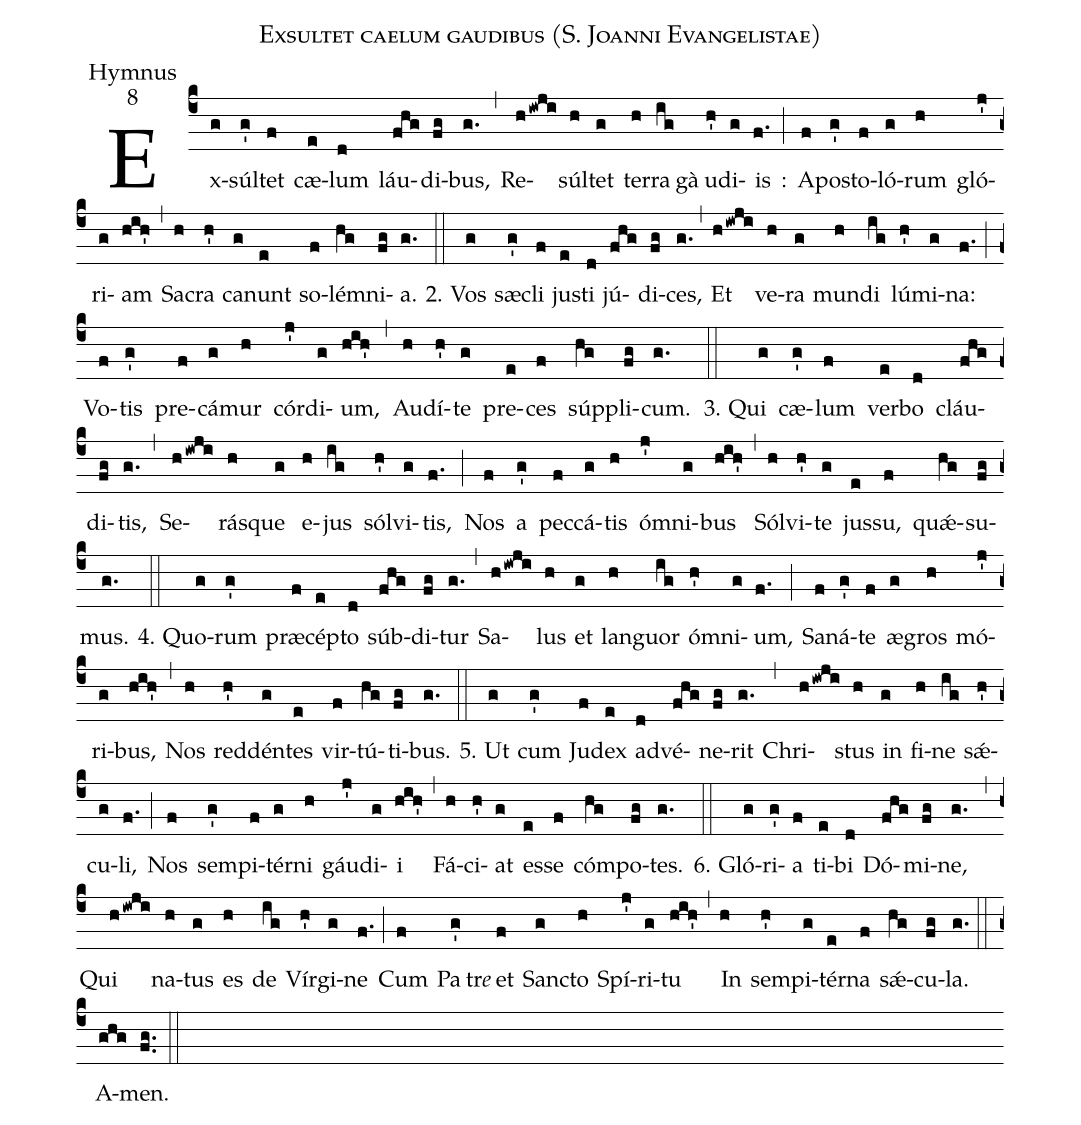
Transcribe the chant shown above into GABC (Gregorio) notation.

name:Exsultet caelum gaudibus (S. Joanni Evangelistae);
office-part:Hymnus;
mode:8;
%%
(c4)Ex(g)súl(g')tet(f) cæ(e)lum(d) láu(fhg)di(fg)bus,(g.) (,) Re(hiwji)súl(h)tet(g) ter(h)ra(ig)  gà()u(h')di(g)is(f.) :(;) A(f)po(g')sto(f)ló(g)rum(h) gló(j')ri(g)am(hih') (,) Sa(h)cra(h') ca(g)nunt(e) so(f)lém(hg)ni(fg)a.(g.) (::)

2. Vos(g) sæ(g')cli(f) ju(e)sti(d) jú(fhg)di(fg)ces,(g.) (,)
Et(hiwji) ve(h)ra(g) mun(h)di(ig) lú(h')mi(g)na:(f.) (;)
Vo(f)tis(g') pre(f)cá(g)mur(h) cór(j')di(g)um,(hih') (,)
Au(h)dí(h')te(g) pre(e)ces(f) súp(hg)pli(fg)cum.(g.) (::)

3. Qui(g) cæ(g')lum(f) ver(e)bo(d) cláu(fhg)di(fg)tis,(g.) (,)
Se(hiwji)rás(h)que(g) e(h)jus(ig) sól(h')vi(g)tis,(f.) (;)
Nos(f) a(g') pec(f)cá(g)tis(h) óm(j')ni(g)bus(hih') (,)
Sól(h)vi(h')te(g) jus(e)su,(f) quǽ(hg)su(fg)mus.(g.) (::)

4. Quo(g)rum(g') præ(f)cép(e)to(d) súb(fhg)di(fg)tur(g.) (,)
Sa(hiwji)lus(h) et(g) lan(h)guor(ig) óm(h')ni(g)um,(f.) (;)
Sa(f)ná(g')te(f) æ(g)gros(h) mó(j')ri(g)bus,(hih') (,)
Nos(h) red(h')dén(g)tes(e) vir(f)tú(hg)ti(fg)bus.(g.) (::)

5. Ut(g) cum(g') Ju(f)dex(e) ad(d)vé(fhg)ne(fg)rit(g.) (,)
Chri(hiwji)stus(h) in(g) fi(h)ne(ig) sǽ(h')cu(g)li,(f.) (;)
Nos(f) sem(g')pi(f)tér(g)ni(h) gáu(j')di(g)i(hih') (,)
Fá(h)ci(h')at(g) es(e)se(f) cóm(hg)po(fg)tes.(g.) (::)

6. Gló(g)ri(g')a(f) ti(e)bi(d) Dó(fhg)mi(fg)ne,(g.) (,)
Qui(hiwji) na(h)tus(g) es(h) de(ig) Vír(h')gi(g)ne(f.) (;)
Cum(f) Pa(g')tr<i>e</i>() et(f) San(g)cto(h) Spí(j')ri(g)tu(hih') (,)
In(h) sem(h')pi(g)tér(e)na(f) sǽ(hg)cu(fg)la.(g.) (::)

A(ghg)men.(fg..) (::)
